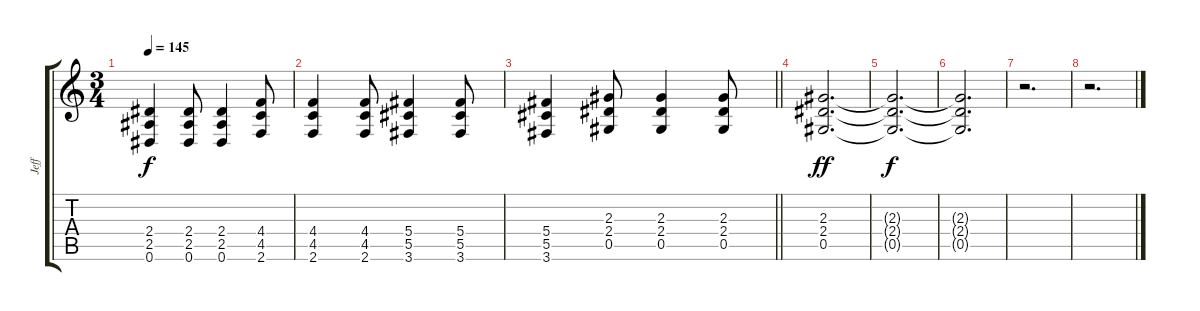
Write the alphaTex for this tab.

\track ("Jeff" "Jeff") {instrument overdrivenguitar}
\staff {score tabs}
\tuning (Eb4 Bb3 Gb3 Db3 Ab2 Eb2) {hide}
\ts (3 4)
\tempo 145
\clef g2
\ks c
(2.4 2.5 0.6).4{dy f} (2.4 2.5 0.6).8 (2.4 2.5 0.6).4 (4.4 4.5 2.6).8 |
(4.4 4.5 2.6).4 (4.4 4.5 2.6).8 (5.4 5.5 3.6).4 (5.4 5.5 3.6).8 |
\barLineRight lightlight
(5.4 5.5 3.6).4 (2.3 2.4 0.5).8 (2.3 2.4 0.5).4 (2.3 2.4 0.5).8 |
(2.3 2.4 0.5).2{d dy ff volume 0} |
(2.3{t} 2.4{t} 0.5{t}).2{d dy f} |
(2.3{t} 2.4{t} 0.5{t}).2{d} |
r.2{d} |
r.2{d volume 12}
